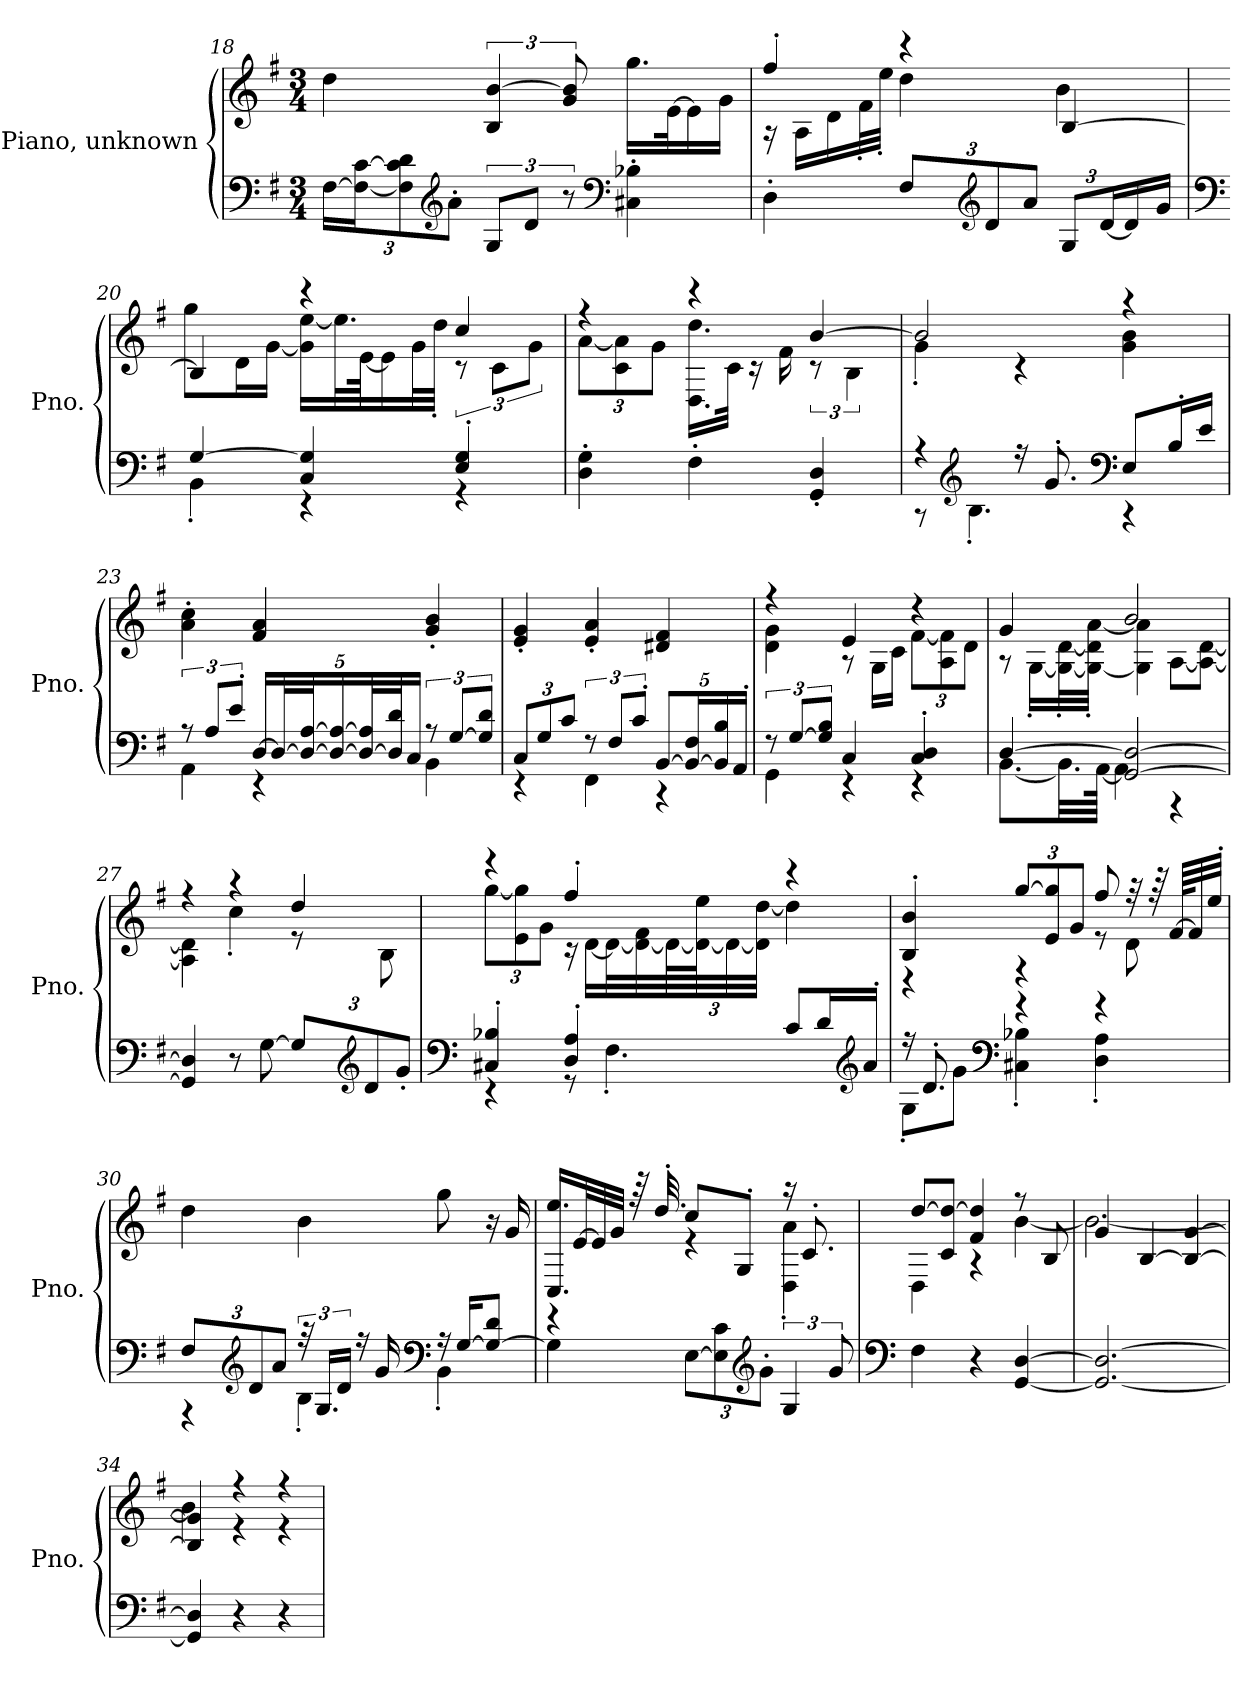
**kern	**kern
*part1	*part1
*staff2	*staff1
*I"Piano, unknown	*
*I'Pno.	*
*clefF4	*clefG2
*k[f#]	*k[f#]
*M3/4	*M3/4
*Xbrackettup	*
=18	=18
[24F#\LL	4dd\
24F#\_ [24c\J	.
12F#\] 12c\] 12d\	.
*clefG2	*
12a'\J	.
*brackettup	*
12G/L	6B/ [6b/
12d/J	.
12r	12g/ 12b/]
*clefF4	*
4C#X\' 4B-X\'	16.gg\LL
.	[32e\K
.	16e\]
.	16g\JJ
!!LO:LB:g=z
=19	=19
*	*^
4D'\	4ff#'/	16r
.	.	16A\LL
.	.	16d\
.	.	32f#'\L
.	.	32ee'\JJJ
*Xbrackettup	*	*
12F#/L	4r	4dd\
*clefG2	*	*
12d/	.	.
12a/J	.	.
12G/L	[4B/	4b\
[24d/L	.	.
16d/]	.	.
16g/JJ	.	.
=20	=20	=20
*clefF4	*	*
*^	*	*
[4G/	4BB'\	4B/]	8gg\L
.	.	.	16d\L
.	.	.	[16g\JJ
4C/ 4G/]	4r	4r	16g\] [16ee\LL
.	.	.	32.ee\L]
.	.	.	[64e\JK
.	.	.	16e\]
.	.	.	32g\L
.	.	.	32dd'\JJJ
4E/' 4G/'	4r	4cc/	12r
.	.	.	12c\L
.	.	.	12g\J
*v	*v	*	*
=21	=21	=21
*	*	*Xbrackettup
4D\' 4G\'	4r	[12a\L
.	.	12c\ 12a\]
.	.	12g\J
4F#'\	4r	16.D\ 16.dd\LL
.	.	32c\JJk
.	.	16r
.	.	16f#\
*	*	*brackettup
4GG/' 4D/'	[4b/	12r
.	.	6B\
!!LO:LB:g=z	!!
=22	=22	=22
*^	*	*
4r	8r	2b/]	4g'\
*clefG2	*	*	*
.	4.B'\	.	.
16r	.	.	4r
8.g'/	.	.	.
*clefF4	*	*	*
8E/L	4r	4r	4g\ 4b\
16B'/L	.	.	.
16e/JJ	.	.	.
*	*	*v	*v
=23	=23	=23
*brackettup	*	*
12r	4AA\	4a\' 4cc\'
12A/L	.	.
12e'/J	.	.
*Xbrackettup	*	*
[20D/LL	4r	4f#/ 4a/
40D/L_	.	.
40D/_ [40A/J	.	.
20D/_ 20A/_	.	.
40D/_ 40A/]L	.	.
40D/] 40d/J	.	.
20C/JJ	.	.
*brackettup	*	*
12r	4BB\	4g/' 4b/'
[12G/L	.	.
12G/] 12d/J	.	.
=24	=24	=24
*Xbrackettup	*	*
12C/L	4r	4e/' 4g/'
12G/	.	.
12c/J	.	.
*brackettup	*	*
12r	4FF#\	4e/' 4a/'
12F#/L	.	.
12c'/J	.	.
*Xbrackettup	*	*
[10BB/L	4r	4d#X/ 4f#/
20BB/_ 20F#/L	.	.
20BB/] 20B/	.	.
20AA'/JJ	.	.
!!LO:LB:g=z
=25	=25	=25
*brackettup	*	*
*	*	*^
12r	4GG\	4r	4d\ 4g\
[12G/L	.	.	.
12G/] 12B/J	.	.	.
4C/	4r	4e/	8r
.	.	.	16G\LL
.	.	.	16c\JJ
*	*	*	*Xbrackettup
4C/' 4D/'	4r	4r	[12f#\L
.	.	.	12A\ 12f#\]
.	.	.	12d\J
=26	=26	=26	=26
[4D/	[8.BB\L	4g/	8r
.	.	.	[16G'\LL
.	32.BB\LL]	.	32G\_' [32d\'L
.	.	.	32G\_' 32d\]' [32a\'JJJ
.	[64AA\JJJk	.	.
[2GG/ 2D/_	4AA\]	2b/	4G\] 4a\]
.	4r	.	[8A\L
.	.	.	8A\_ [8d\J
*v	*v	*	*
=27	=27	=27
4GG/] 4D/]	4r	4A\] 4d\]
8r	4r	4cc'\
[8G\	.	.
*Xbrackettup	*	*
12G/L]	4dd/	8r
*clefG2	*	*
12d/	.	.
.	.	8B\
12g'/J	.	.
!!LO:LB:g=z	!!
=28	=28	=28
*clefF4	*	*
*^	*	*
4C#X/' 4B-X/'	4r	4r	[12gg\L
.	.	.	12e\ 12gg\]
.	.	.	12g\J
4D/' 4A/'	8r	4ff#'/	16r
.	.	.	[16d\LL
.	4.F#'\	.	32d\L_
.	.	.	32d\_ 32f#\
.	.	.	96d\L_
.	.	.	96d\_ 96ee\J
.	.	.	48d\_
.	.	.	48d\] [48dd\JJJ
8c/L	.	4r	4dd\]
16d/L	.	.	.
*clefG2	*	*	*
16a'/JJ	.	.	.
=29	=29	=29	=29
16r	8G'\L	4B/' 4b/'	4r
8.d'/	.	.	.
.	8g\J	.	.
*clefF4	*	*	*
4r	4C#X\' 4B-X\'	[12gg/L	4r
.	.	12e/ 12gg/]	.
.	.	12g/J	.
4r	4D\' 4A\'	8ff#/	8r
.	.	32r	8d\
.	.	64r	.
.	.	[64f#/KLLL	.
.	.	32f#/]	.
.	.	32ee'/JJJ	.
*	*	*v	*v
!!LO:PB:g=z
=30	=30	=30
12F#/L	4r	4dd\
*clefG2	*	*
12d/	.	.
12a/J	.	.
*brackettup	*	*
48r	4B'\	4b\
24.G/LL	.	.
24d/JJ	.	.
16r	.	.
16g/	.	.
*clefF4	*	*
16r	4BB'\	8gg\
[16G/KL	.	.
8G/_ 8d/J	.	16r
.	.	16g/
*v	*v	*
=31	=31
*	*^
4G\]	16.C/ 16.ee/LL	4r
.	[32e/L	.
.	32e/]	.
.	32g/JJJ	.
.	64r	.
.	32.dd'/	.
*Xbrackettup	*	*
[12E\L	8cc/L	4r
12E\] 12c\	.	.
.	8G'/J	.
*clefG2	*	*
12g'\J	.	.
*brackettup	*	*
6G/	16r	4D\' 4a\'
.	8.c'/	.
12g/	.	.
=32	=32	=32
*clefF4	*	*
4F#\	[8dd/L	4D\
.	8c/ 8dd/_J	.
4r	4f#/ 4dd/]	4r
[4GG/ [4D/	8r	[4b\
.	8B/	.
!!LO:LB:g=z	!!
=33	=33	=33
2.GG/_ 2.D/_	4g/	2.b\_
.	[4B/	.
.	4B/_ [4g/	.
=34	=34	=34
4GG/] 4D/]	4B/] 4g/]	4b\]
4r	4r	4r
4r	4r	4r
*	*v	*v
=	=
*-	*-
